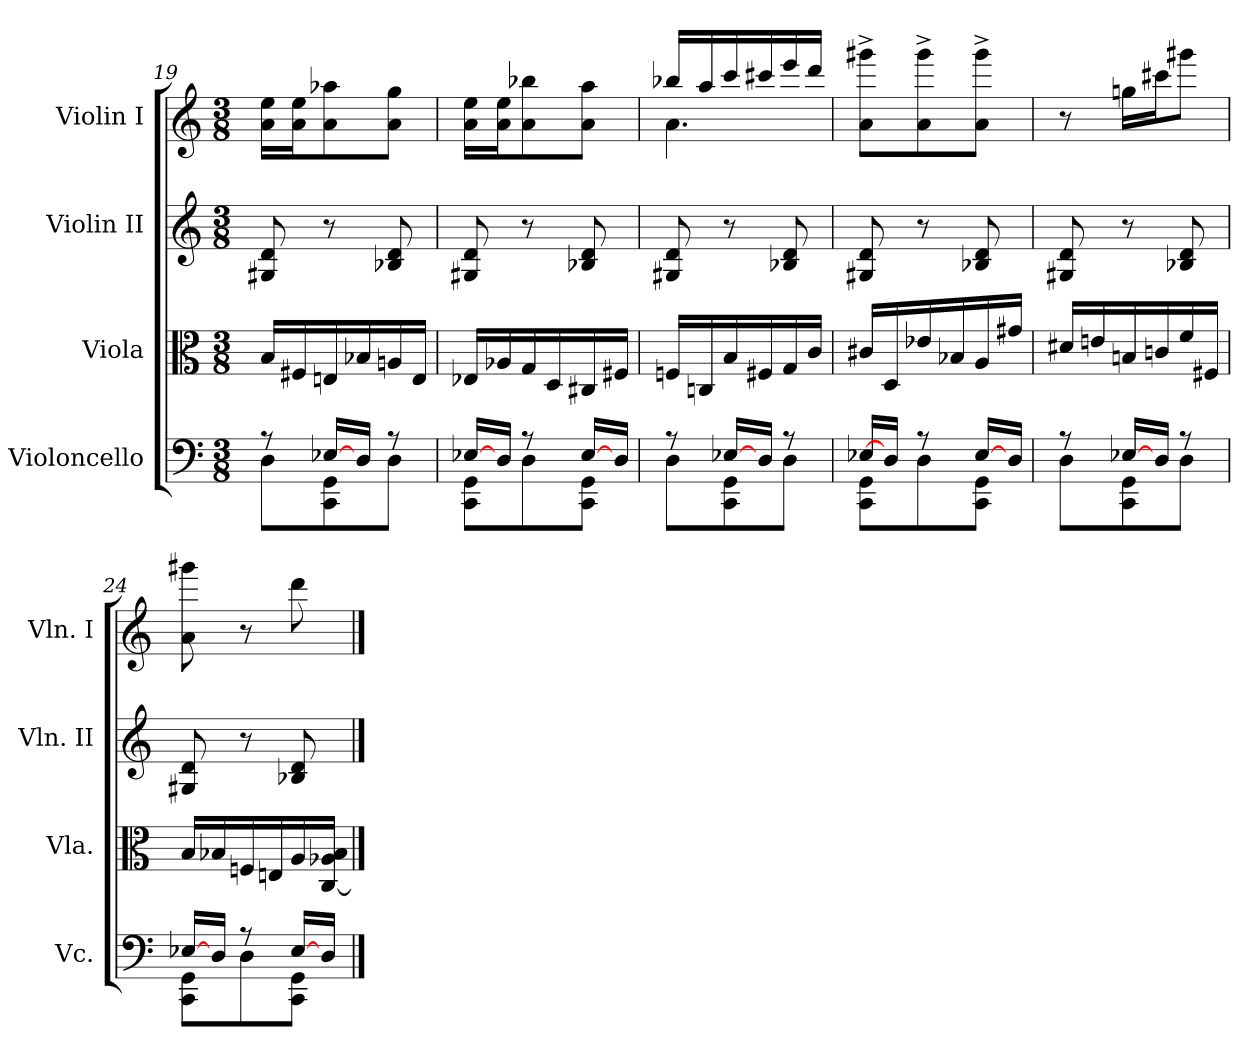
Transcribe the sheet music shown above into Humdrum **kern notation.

**kern	**kern	**kern	**kern
*part4	*part3	*part2	*part1
*staff4	*staff3	*staff2	*staff1
*I"Violoncello	*I"Viola	*I"Violin II	*I"Violin I
*I'Vc.	*I'Vla.	*I'Vln. II	*I'Vln. I
*clefF4	*clefC3	*clefG2	*clefG2
*k[]	*k[]	*k[]	*k[]
*C:	*C:	*C:	*C:
*M3/8	*M3/8	*M3/8	*M3/8
*MM108	*MM108	*MM108	*MM108
=19	=19	=19	=19
*^	*	*	*
8r	8DL	16BLL	8G#X 8d	16a 16eeLL
.	.	16F#X	.	16a 16eeJ
[16E-XLL	8CC 8GG	16En	8r	8a 8aa-X
16DJJ	.	16B-X	.	.
8r	8DJ	16An	8B-X 8d	8a 8ggJ
.	.	16EJJ	.	.
=20	=20	=20	=20	=20
[16E-XLL	8CC 8GGL	16E-XLL	8G#X 8d	16a 16eeLL
16DJJ	.	16A-X	.	16a 16eeJ
8r	8D	16G	8r	8a 8bb-X
.	.	16D	.	.
[16E-LL	8CC 8GGJ	16C#X	8B-X 8d	8a 8aaJ
16DJJ	.	16F#XJJ	.	.
=21	=21	=21	=21	=21
*	*	*	*	*^
8r	8DL	16FnLL	8G#X 8d	16bb-XLL	4.a
.	.	16Cn	.	16aa	.
[16E-XLL	8CC 8GG	16B	8r	16ccc	.
16DJJ	.	16F#X	.	16ccc#X	.
8r	8DJ	16G	8B-X 8d	16eee	.
.	.	16cJJ	.	16dddJJ	.
*	*	*	*	*v	*v
=22	=22	=22	=22	=22
[16E-XLL	8CC 8GGL	16c#XLL	8G#X 8d	8a^ 8ggg#X^L
16DJJ	.	16D	.	.
8r	8D	16e-X	8r	8a^ 8ggg#^
.	.	16B-X	.	.
[16E-LL	8CC 8GGJ	16A	8B-X 8d	8a^ 8ggg#^J
16DJJ	.	16g#XJJ	.	.
=23	=23	=23	=23	=23
8r	8DL	16d#XLL	8G#X 8d	8r
.	.	16en	.	.
[16E-XLL	8CC 8GG	16Bn	8r	16ggnLL
16DJJ	.	16cn	.	16ccc#XJ
8r	8DJ	16f	8B-X 8d	8ggg#XJ
.	.	16F#XJJ	.	.
=24	=24	=24	=24	=24
[16E-XLL	8CC 8GGL	16BLL	8G#X 8d	8a 8ggg#X
16DJJ	.	16B-X	.	.
8r	8D	16Fn	8r	8r
.	.	16En	.	.
[16E-LL	8CC 8GGJ	16A	8B-X 8d	8ddd
16DJJ	.	[16C 16A-X 16B-JJ	.	.
*v	*v	*	*	*
==	==	==	==
*-	*-	*-	*-
